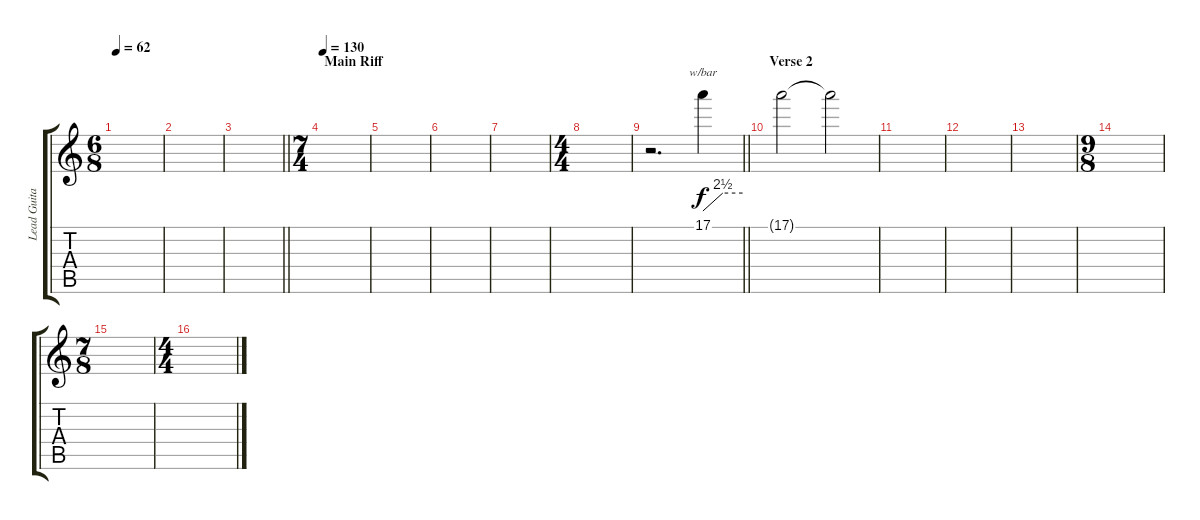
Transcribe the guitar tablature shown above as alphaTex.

\track ("Lead Guitar 2" "Lead Guita") {instrument distortionguitar}
\staff {score tabs}
\tuning (E4 B3 G3 D3 A2 E2) {hide}
\ts (6 8)
\tempo 62
\clef g2
\ks c
|
|
\barLineRight lightlight
|
\ts (7 4)
\section ("" "Main Riff")
\tempo 130
|
|
|
|
\ts (4 4)
|
\barLineRight lightlight
r.2{d} 17.1.4{tbe (custom default 0 0 30 10 60 10)} |
\section ("" "Verse 2")
17.1{t}.2 17.1{t}.2 |
|
|
|
\ts (9 8)
|
\ts (7 8)
|
\ts (4 4)
